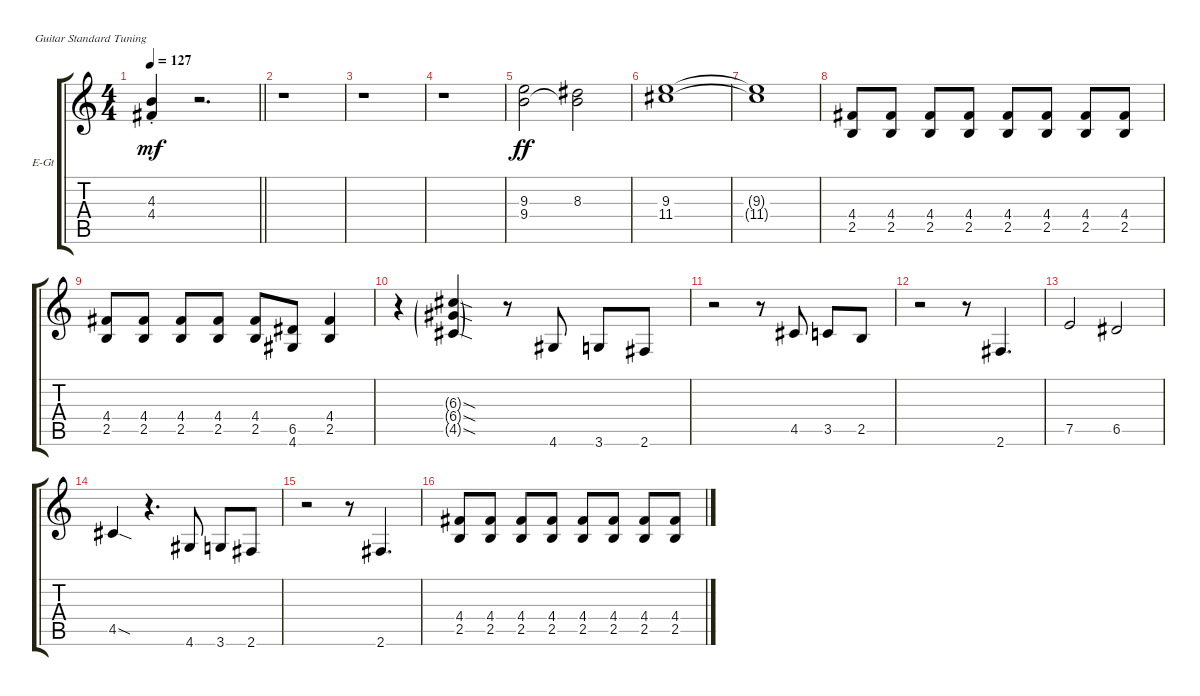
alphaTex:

\defaultSystemsLayout 4
\bracketExtendMode groupsimilarinstruments
\firstSystemTrackNameOrientation horizontal
\otherSystemsTrackNameOrientation horizontal
\track ("Electric Guitar" "E-Gt") {instrument electricguitarclean}
\staff {score tabs}
\tuning (E4 B3 G3 D3 A2 E2)
\ts (4 4)
\tempo 127
\clef g2
\scale
0.25
\barLineRight lightlight
\ks c
(4.3{st} 4.4{st}).4{dy mf} r.2{d} |
\scale
0.25 r.1 |
\scale
0.25 r.1 |
\scale
0.25 r.1 |
\scale
0.25 (9.3 9.4).2{dy ff} (8.3 9.4{t}).2 |
\scale
0.25 (9.3 11.4).1 |
\scale
0.25 (9.3{t} 11.4{t}).1 |
\scale
0.25 (4.4 2.5).8 (4.4 2.5).8 (4.4 2.5).8 (4.4 2.5).8 (4.4 2.5).8 (4.4 2.5).8 (4.4 2.5).8 (4.4 2.5).8 |
\scale
0.25 (4.4 2.5).8 (4.4 2.5).8 (4.4 2.5).8 (4.4 2.5).8 (4.4 2.5).8 (6.5 4.6).8 (4.4 2.5).4 |
\scale
0.25 r.4 (6.3{sod g} 6.4{sod g} 4.5{sod g}).4 r.8 4.6.8 3.6.8 2.6.8 |
\scale
0.25 r.2 r.8 4.5.8 3.5.8 2.5.8 |
\scale
0.25 r.2 r.8 2.6.4{d} |
\scale
0.25 7.5.2 6.5.2 |
\scale
0.25 4.5{sod}.4 r.4{d} 4.6.8 3.6.8 2.6.8 |
\scale
0.25 r.2 r.8 2.6.4{d} |
\scale
0.25 (4.4 2.5).8 (4.4 2.5).8 (4.4 2.5).8 (4.4 2.5).8 (4.4 2.5).8 (4.4 2.5).8 (4.4 2.5).8 (4.4 2.5).8
